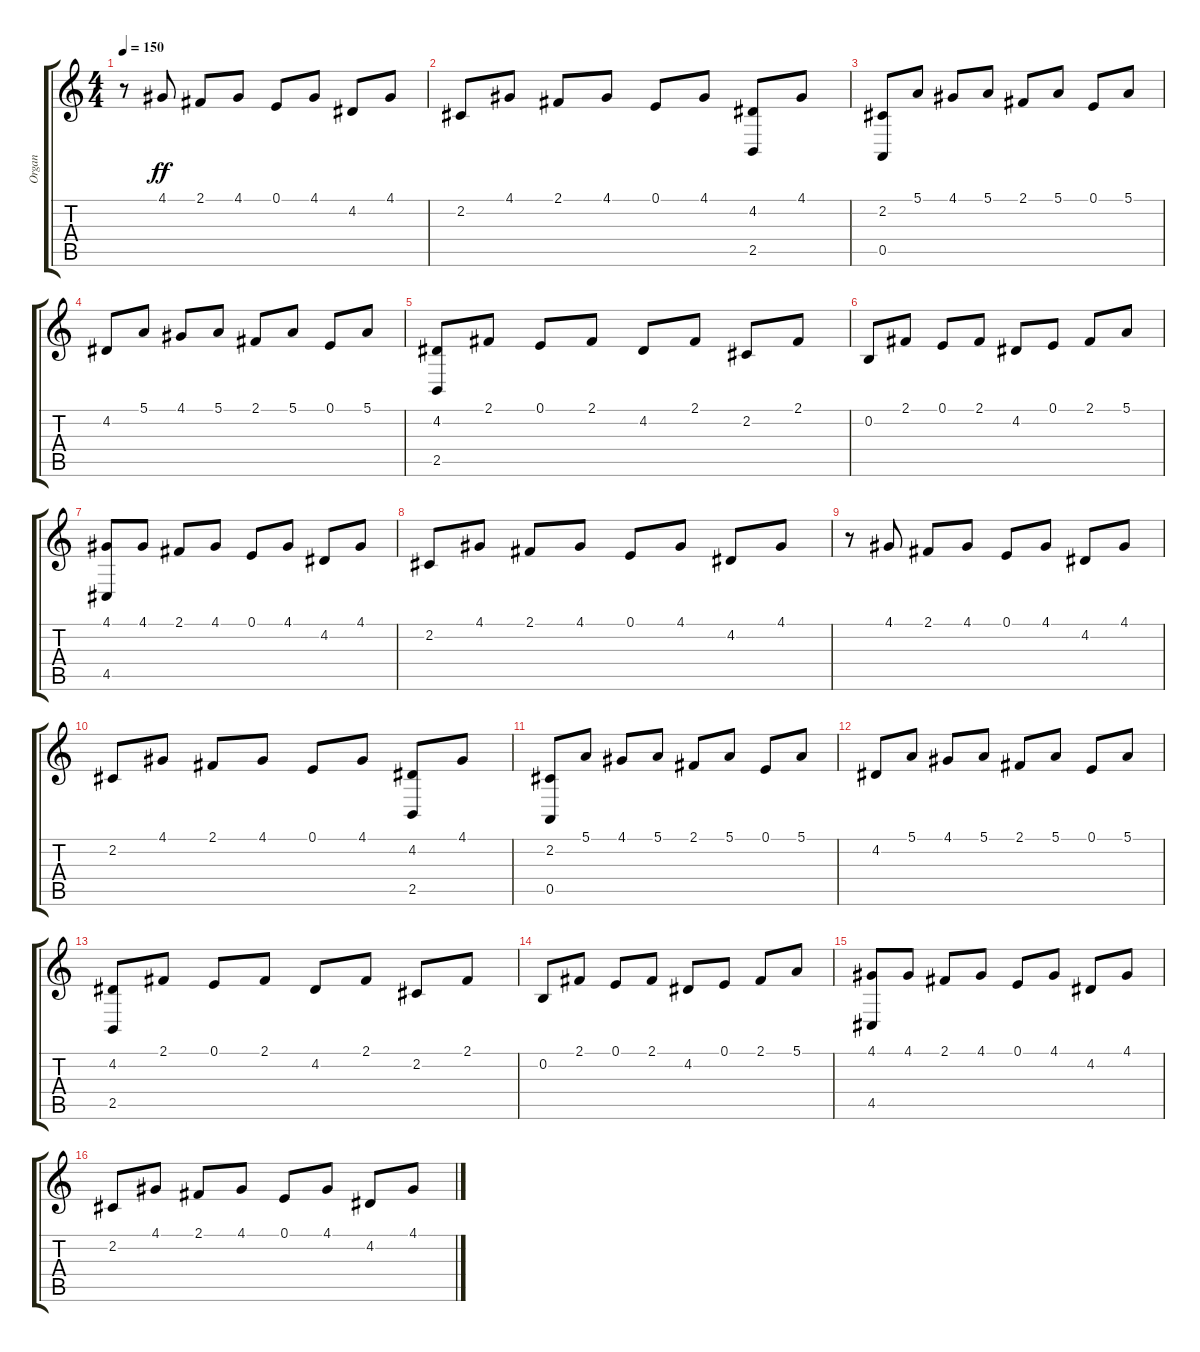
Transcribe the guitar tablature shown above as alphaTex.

\track ("Organ" "Organ") {instrument harpsichord}
\staff {score tabs}
\tuning (E4 B3 G3 D3 A2 E2) {hide}
\ts (4 4)
\tempo 150
\clef g2
\ks c
r.8{dy f} 4.1.8{dy ff} 2.1.8 4.1.8 0.1.8 4.1.8 4.2.8 4.1.8 |
2.2.8 4.1.8 2.1.8 4.1.8 0.1.8 4.1.8 (4.2 2.5).8 4.1.8 |
(2.2 0.5).8 5.1.8 4.1.8 5.1.8 2.1.8 5.1.8 0.1.8 5.1.8 |
4.2.8 5.1.8 4.1.8 5.1.8 2.1.8 5.1.8 0.1.8 5.1.8 |
(4.2 2.5).8 2.1.8 0.1.8 2.1.8 4.2.8 2.1.8 2.2.8 2.1.8 |
0.2.8 2.1.8 0.1.8 2.1.8 4.2.8 0.1.8 2.1.8 5.1.8 |
(4.1 4.5).8 4.1.8 2.1.8 4.1.8 0.1.8 4.1.8 4.2.8 4.1.8 |
2.2.8 4.1.8 2.1.8 4.1.8 0.1.8 4.1.8 4.2.8 4.1.8 |
r.8 4.1.8 2.1.8 4.1.8 0.1.8 4.1.8 4.2.8 4.1.8 |
2.2.8 4.1.8 2.1.8 4.1.8 0.1.8 4.1.8 (4.2 2.5).8 4.1.8 |
(2.2 0.5).8 5.1.8 4.1.8 5.1.8 2.1.8 5.1.8 0.1.8 5.1.8 |
4.2.8 5.1.8 4.1.8 5.1.8 2.1.8 5.1.8 0.1.8 5.1.8 |
(4.2 2.5).8 2.1.8 0.1.8 2.1.8 4.2.8 2.1.8 2.2.8 2.1.8 |
0.2.8 2.1.8 0.1.8 2.1.8 4.2.8 0.1.8 2.1.8 5.1.8 |
(4.1 4.5).8 4.1.8 2.1.8 4.1.8 0.1.8 4.1.8 4.2.8 4.1.8 |
2.2.8 4.1.8 2.1.8 4.1.8 0.1.8 4.1.8 4.2.8 4.1.8
